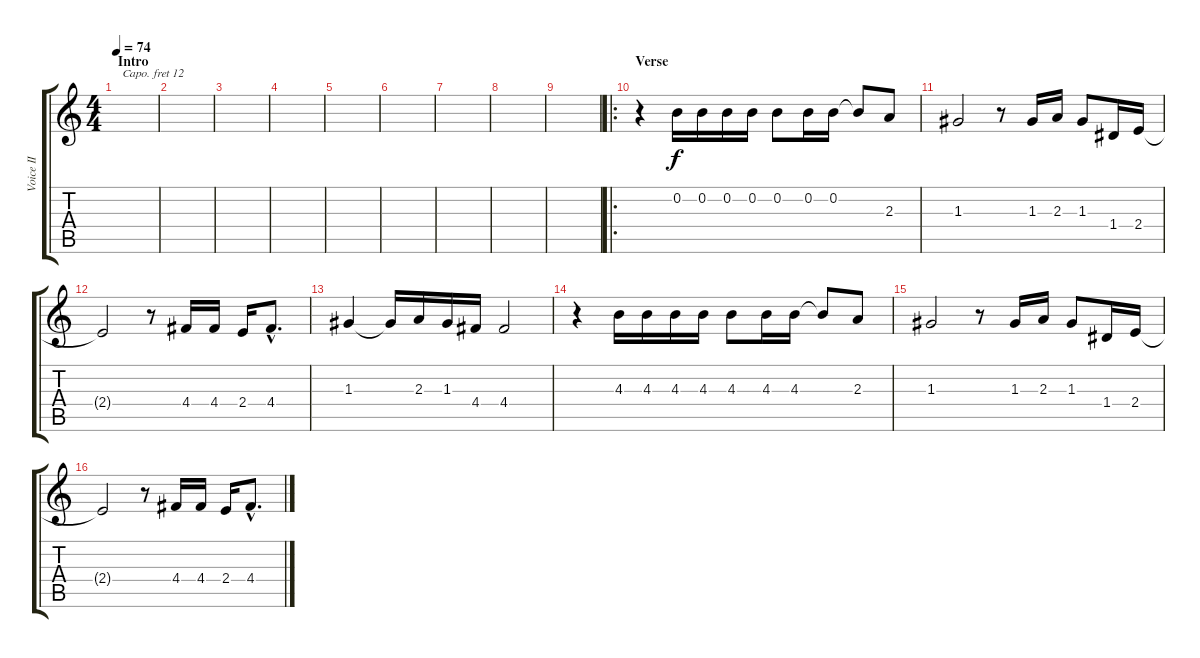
\track ("Voice II" "Voice II") {instrument acousticgrandpiano}
\staff {score tabs}
\capo 12
\tuning (E4 B3 G3 D3 A2 E2) {hide}
\ts (4 4)
\section ("" "Intro")
\tempo 74
\clef g2
\ks c
|
|
|
|
|
|
|
|
|
\ro
\section ("" "Verse")
r.4 0.2.16 0.2.16 0.2.16 0.2.16 0.2.8 0.2.16 0.2.16 0.2{t}.8 2.3.8 |
1.3.2 r.8 1.3.16 2.3.16 1.3.8 1.4.16 2.4.16 |
2.4{t}.2 r.8 4.4.16 4.4.16 2.4.16 4.4{hac}.8{d} |
1.3.4 1.3{t}.16 2.3.16 1.3.16 4.4.16 4.4.2 |
r.4 4.3.16 4.3.16 4.3.16 4.3.16 4.3.8 4.3.16 4.3.16 4.3{t}.8 2.3.8 |
1.3.2 r.8 1.3.16 2.3.16 1.3.8 1.4.16 2.4.16 |
2.4{t}.2 r.8 4.4.16 4.4.16 2.4.16 4.4{hac}.8{d}
